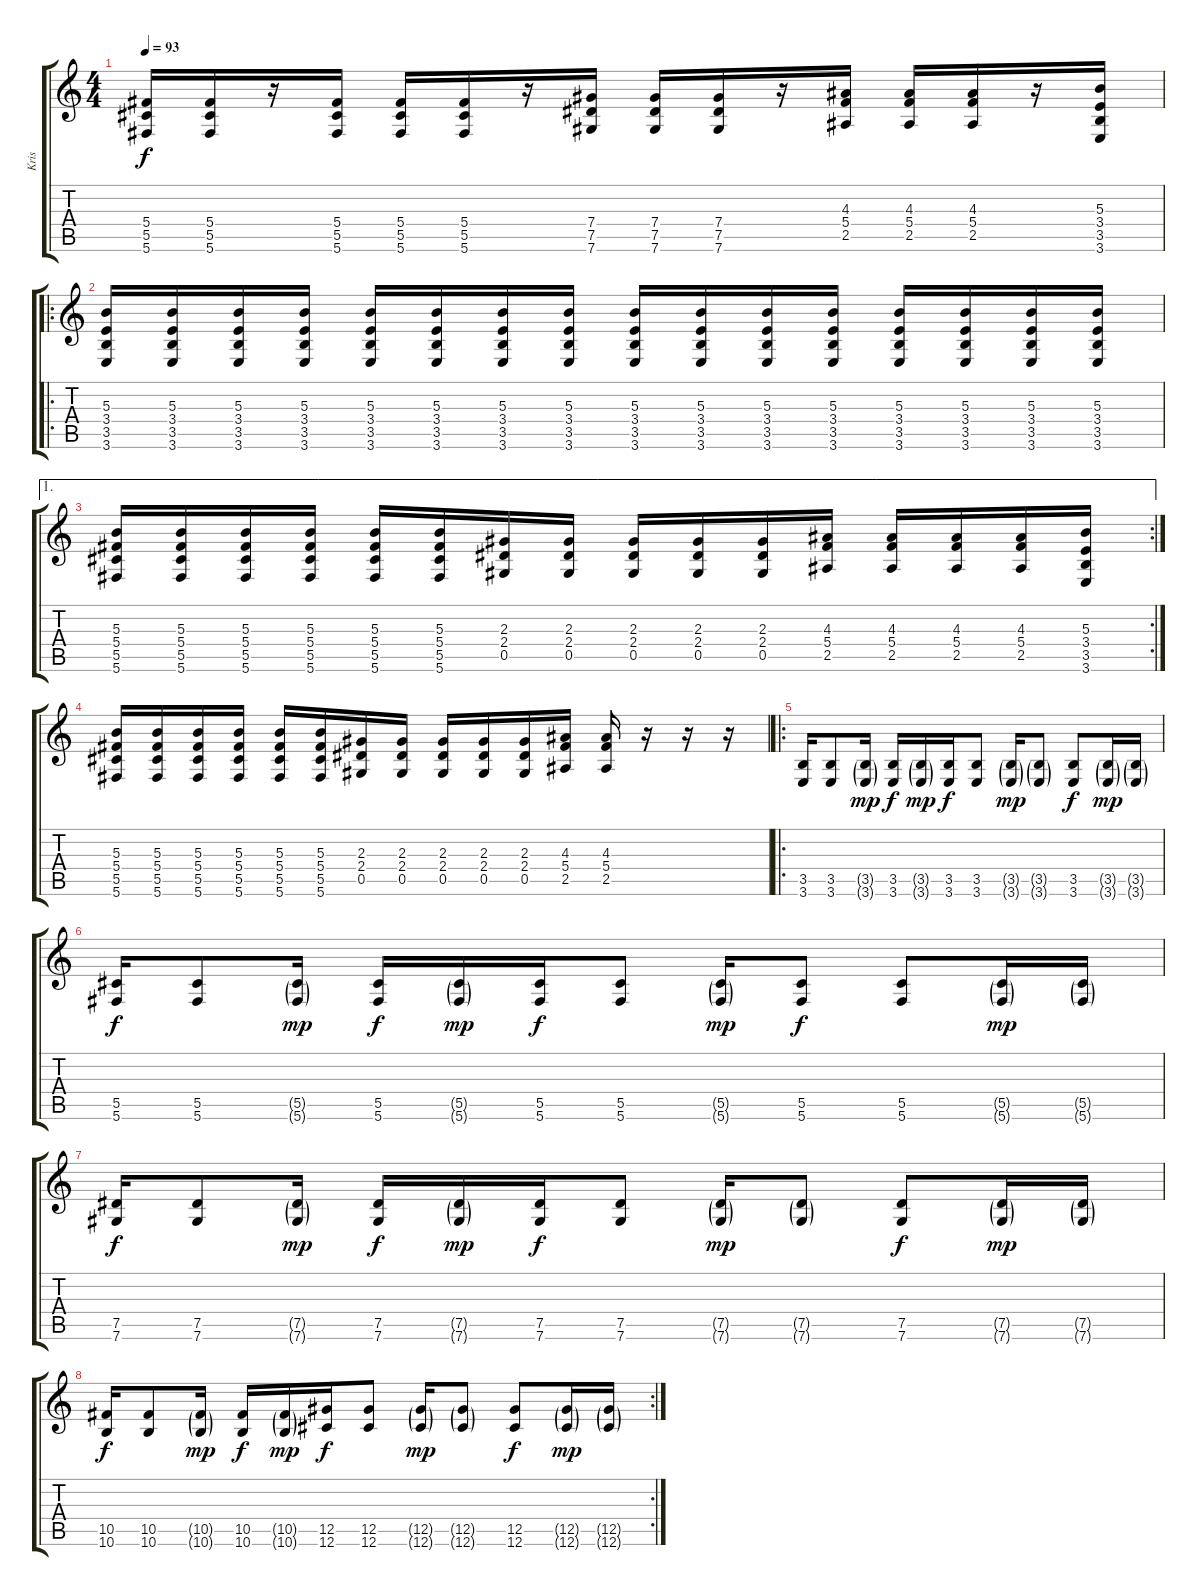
\track ("Kris" "Kris") {instrument electricguitarclean}
\staff {score tabs}
\tuning (Eb4 Bb3 Gb3 Db3 Ab2 Db2) {hide}
\ts (4 4)
\tempo 93
\clef g2
\ks c
(5.4 5.5 5.6).16{dy f} (5.4 5.5 5.6).16 r.16 (5.4 5.5 5.6).16 (5.4 5.5 5.6).16 (5.4 5.5 5.6).16 r.16 (7.4 7.5 7.6).16 (7.4 7.5 7.6).16 (7.4 7.5 7.6).16 r.16 (4.3 5.4 2.5).16 (4.3 5.4 2.5).16 (4.3 5.4 2.5).16 r.16 (5.3 3.4 3.5 3.6).16 |
\ro
(5.3 3.4 3.5 3.6).16 (5.3 3.4 3.5 3.6).16 (5.3 3.4 3.5 3.6).16 (5.3 3.4 3.5 3.6).16 (5.3 3.4 3.5 3.6).16 (5.3 3.4 3.5 3.6).16 (5.3 3.4 3.5 3.6).16 (5.3 3.4 3.5 3.6).16 (5.3 3.4 3.5 3.6).16 (5.3 3.4 3.5 3.6).16 (5.3 3.4 3.5 3.6).16 (5.3 3.4 3.5 3.6).16 (5.3 3.4 3.5 3.6).16 (5.3 3.4 3.5 3.6).16 (5.3 3.4 3.5 3.6).16 (5.3 3.4 3.5 3.6).16 |
\ae 1
\rc 2
(5.3 5.4 5.5 5.6).16 (5.3 5.4 5.5 5.6).16 (5.3 5.4 5.5 5.6).16 (5.3 5.4 5.5 5.6).16 (5.3 5.4 5.5 5.6).16 (5.3 5.4 5.5 5.6).16 (2.3 2.4 0.5).16 (2.3 2.4 0.5).16 (2.3 2.4 0.5).16 (2.3 2.4 0.5).16 (2.3 2.4 0.5).16 (4.3 5.4 2.5).16 (4.3 5.4 2.5).16 (4.3 5.4 2.5).16 (4.3 5.4 2.5).16 (5.3 3.4 3.5 3.6).16 |
(5.3 5.4 5.5 5.6).16 (5.3 5.4 5.5 5.6).16 (5.3 5.4 5.5 5.6).16 (5.3 5.4 5.5 5.6).16 (5.3 5.4 5.5 5.6).16 (5.3 5.4 5.5 5.6).16 (2.3 2.4 0.5).16 (2.3 2.4 0.5).16 (2.3 2.4 0.5).16 (2.3 2.4 0.5).16 (2.3 2.4 0.5).16 (4.3 5.4 2.5).16 (4.3 5.4 2.5).16 r.16 r.16 r.16 |
\ro
(3.5 3.6).16 (3.5 3.6).8 (3.5{g} 3.6{g}).16{dy mp} (3.5 3.6).16{dy f} (3.5{g} 3.6{g}).16{dy mp} (3.5 3.6).16{dy f} (3.5 3.6).8 (3.5{g} 3.6{g}).16{dy mp} (3.5{g} 3.6{g}).8 (3.5 3.6).8{dy f} (3.5{g} 3.6{g}).16{dy mp} (3.5{g} 3.6{g}).16 |
(5.5 5.6).16{dy f} (5.5 5.6).8 (5.5{g} 5.6{g}).16{dy mp} (5.5 5.6).16{dy f} (5.5{g} 5.6{g}).16{dy mp} (5.5 5.6).16{dy f} (5.5 5.6).8 (5.5{g} 5.6{g}).16{dy mp} (5.5 5.6).8{dy f} (5.5 5.6).8 (5.5{g} 5.6{g}).16{dy mp} (5.5{g} 5.6{g}).16 |
(7.5 7.6).16{dy f} (7.5 7.6).8 (7.5{g} 7.6{g}).16{dy mp} (7.5 7.6).16{dy f} (7.5{g} 7.6{g}).16{dy mp} (7.5 7.6).16{dy f} (7.5 7.6).8 (7.5{g} 7.6{g}).16{dy mp} (7.5{g} 7.6{g}).8 (7.5 7.6).8{dy f} (7.5{g} 7.6{g}).16{dy mp} (7.5{g} 7.6{g}).16 |
\rc 2
(10.5 10.6).16{dy f} (10.5 10.6).8 (10.5{g} 10.6{g}).16{dy mp} (10.5 10.6).16{dy f} (10.5{g} 10.6{g}).16{dy mp} (12.5 12.6).16{dy f} (12.5 12.6).8 (12.5{g} 12.6{g}).16{dy mp} (12.5{g} 12.6{g}).8 (12.5 12.6).8{dy f} (12.5{g} 12.6{g}).16{dy mp} (12.5{g} 12.6{g}).16
